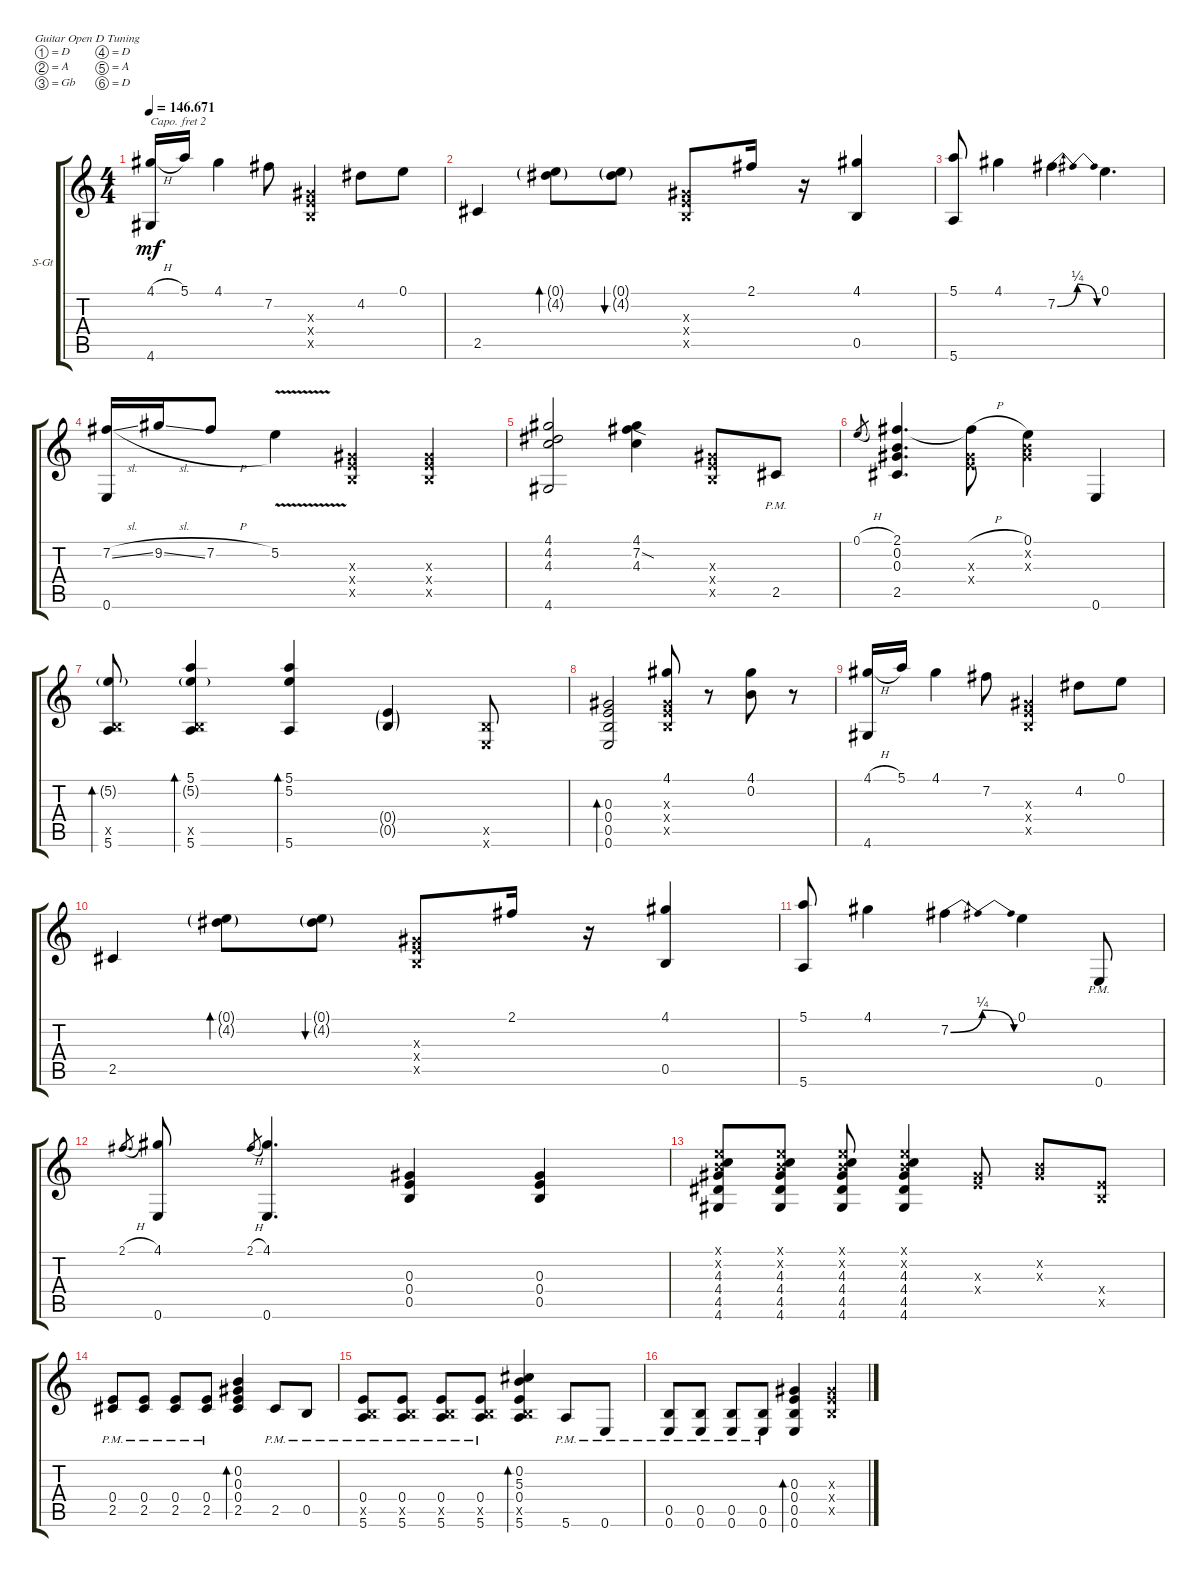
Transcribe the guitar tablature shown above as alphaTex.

\defaultSystemsLayout 4
\bracketExtendMode groupsimilarinstruments
\firstSystemTrackNameOrientation horizontal
\otherSystemsTrackNameOrientation horizontal
\track ("Steel Guitar" "S-Gt") {instrument acousticguitarsteel}
\staff {score tabs}
\capo 2
\tuning (D4 A3 Gb3 D3 A2 D2)
\ts (4 4)
\tempo
146.671
\accidentals auto
\clef g2
\ottava regular
\simile none
\ks c
(4.1{h} 4.6).16{dy mf} 5.1.16 4.1.4 7.2.8 (0.3{x} 0.4{x} 0.5{x}).4 4.2.8 0.1.8 |
2.5.4 (0.1{g} 4.2{g}).8{bd 30} (0.1{g} 4.2{g}).8{bu 30} (0.3{x} 0.4{x} 0.5{x}).8 2.1.16 r.16 (4.1 0.5).4 |
(5.6 5.1).8 4.1.4 7.2{be (bendrelease 0 0 22.2 1 31.2 1 42 0)}.4 0.1.4{d} |
(0.6 7.2{sl}).16 9.2{sl}.16 7.2{h}.8 5.2{v}.4 (0.3{x} 0.4{x} 0.5{x}).4 (0.5{x} 0.4{x} 0.3{x}).4 |
(4.6 4.1 4.2 4.3).2 (4.3 7.2{sod} 4.1).4 (0.3{x} 0.4{x} 0.5{x}).8 2.5{pm}.8 |
0.1{h}.8{gr} (2.5 2.1 0.2 0.3).4{d} (0.3{x} 0.4{x} 2.1{h t}).8 (0.1 0.2{x} 0.3{x}).4 0.6.4 |
(5.6 5.2{g} 0.5{x}).8{bd 30} (5.6 5.2{g} 0.5{x} 5.1).4{bd 30} (5.1 5.2 5.6).4{bd 30} (0.4{g} 0.5{g}).4 (0.5{x} 0.6{x}).8 |
(0.6 0.5 0.4 0.3).2{bd 128} (0.4{x} 0.3{x} 0.5{x} 4.1).8 r.8 (4.1 0.2).8 r.8 |
(4.1{h} 4.6).16 5.1.16 4.1.4 7.2.8 (0.3{x} 0.4{x} 0.5{x}).4 4.2.8 0.1.8 |
2.5.4 (0.1{g} 4.2{g}).8{bd 30} (0.1{g} 4.2{g}).8{bu 30} (0.3{x} 0.4{x} 0.5{x}).8 2.1.16 r.16 (4.1 0.5).4 |
(5.6 5.1).8 4.1.4 7.2{be (bendrelease 0 0 18.599999999999998 1 18.599999999999998 1 42 0)}.4 0.1.4 0.6{pm}.8 |
2.1{h}.8{d gr} (0.6 4.1).8 2.1{h}.8{gr} (0.6 4.1).4{d} (0.3 0.4 0.5).4 (0.3 0.4 0.5).4 |
(4.6 4.5 4.4 4.3 0.1{x} 0.2{x}).8 (4.6 4.5 4.4 4.3 0.1{x} 0.2{x}).8 (4.3 4.4 4.5 4.6 0.2{x} 0.1{x}).8 (4.6 4.5 4.4 4.3 0.1{x} 0.2{x}).4 (0.4{x} 0.3{x}).8 (0.2{x} 0.3{x}).8 (0.4{x} 0.5{x}).8 |
(2.5{pm} 0.4{pm}).8 (2.5{pm} 0.4{pm}).8 (2.5{pm} 0.4{pm}).8 (2.5{pm} 0.4{pm}).8 (0.2 0.3 0.4 2.5).4{bd 30} 2.5{pm}.8 0.5{pm}.8 |
(5.6{pm} 0.5{x} 0.4{pm}).8 (5.6{pm} 0.5{x} 0.4{pm}).8 (5.6{pm} 0.5{x} 0.4{pm}).8 (5.6{pm} 0.5{x} 0.4{pm}).8 (5.6 0.5{x} 0.4 5.3 0.2).4{bd 30} 5.6{pm}.8 0.6{pm}.8 |
(0.6{pm} 0.5{pm}).8 (0.5{pm} 0.6{pm}).8 (0.6{pm} 0.5{pm}).8 (0.5 0.6{pm}).8 (0.6 0.5 0.4 0.3).4{bd 30} (0.4{x} 0.5{x} 0.3{x}).4
